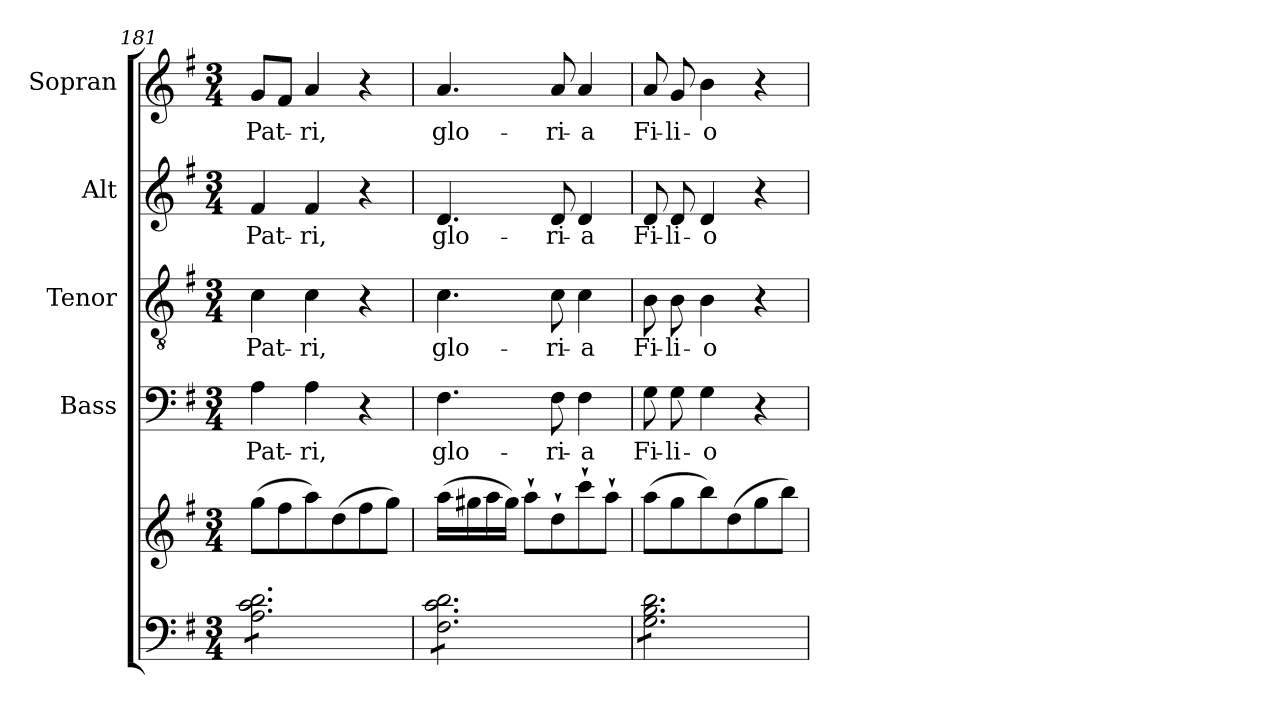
**kern	**kern	**kern	**text	**kern	**text	**kern	**text	**kern	**text
*part5	*part5	*part4	*part4	*part3	*part3	*part2	*part2	*part1	*part1
*staff6	*staff5	*staff4	*staff4	*staff3	*staff3	*staff2	*staff2	*staff1	*staff1
*	*	*I"Bass	*	*I"Tenor	*	*I"Alt	*	*I"Sopran	*
*	*	*I'B.	*	*I'T.	*	*I'A.	*	*I'S.	*
*clefF4	*clefG2	*clefF4	*	*clefGv2	*	*clefG2	*	*clefG2	*
*k[f#]	*k[f#]	*k[f#]	*	*k[f#]	*	*k[f#]	*	*k[f#]	*
*G:	*G:	*G:	*	*G:	*	*G:	*	*G:	*
*M3/4	*M3/4	*M3/4	*	*M3/4	*	*M3/4	*	*M3/4	*
=181	=181	=181	=181	=181	=181	=181	=181	=181	=181
!	!	!	!LO:LY:b	!	!LO:LY:b	!	!LO:LY:b	!	!LO:LY:b
*tremolo	*	*	*	*	*	*	*	*	*
8A\ 8c\ 8d\L	(>8gg\L	4A\	Pat-	4c\	Pat-	4f#/	Pat-	8g/L	Pat-
8A\ 8c\ 8d\	8ff#\	.	.	.	.	.	.	8f#/J	.
!	!	!	!LO:LY:b	!	!LO:LY:b	!	!LO:LY:b	!	!LO:LY:b
8A\ 8c\ 8d\	8aa\)	4A\	-ri,	4c\	-ri,	4f#/	-ri,	4a/	-ri,
8A\ 8c\ 8d\	(>8dd\	.	.	.	.	.	.	.	.
8A\ 8c\ 8d\	8ff#\	4r	.	4r	.	4r	.	4r	.
8A\ 8c\ 8d\J	8gg\J)	.	.	.	.	.	.	.	.
=182	=182	=182	=182	=182	=182	=182	=182	=182	=182
!	!	!	!LO:LY:b	!	!LO:LY:b	!	!LO:LY:b	!	!LO:LY:b
8F#\ 8c\ 8d\L	(>16aa\LL	4.F#\	glo-	4.c\	glo-	4.d/	glo-	4.a/	glo-
.	16gg#X\	.	.	.	.	.	.	.	.
8F#\ 8c\ 8d\	16aa\	.	.	.	.	.	.	.	.
.	16gg#\JJ)	.	.	.	.	.	.	.	.
8F#\ 8c\ 8d\	8aa`>\L	.	.	.	.	.	.	.	.
!	!	!	!LO:LY:b	!	!LO:LY:b	!	!LO:LY:b	!	!LO:LY:b
8F#\ 8c\ 8d\	8dd`>\	8F#\	-ri-	8c\	-ri-	8d/	-ri-	8a/	-ri-
!	!	!	!LO:LY:b	!	!LO:LY:b	!	!LO:LY:b	!	!LO:LY:b
8F#\ 8c\ 8d\	8ccc`>\	4F#\	-a	4c\	-a	4d/	-a	4a/	-a
8F#\ 8c\ 8d\J	8aa`>\J	.	.	.	.	.	.	.	.
=183	=183	=183	=183	=183	=183	=183	=183	=183	=183
!	!	!	!LO:LY:b	!	!LO:LY:b	!	!LO:LY:b	!	!LO:LY:b
8G\ 8B\ 8d\L	(>8aa\L	8G\	Fi-	8B\	Fi-	8d/	Fi-	8a/	Fi-
!	!	!	!LO:LY:b	!	!LO:LY:b	!	!LO:LY:b	!	!LO:LY:b
8G\ 8B\ 8d\	8gg\	8G\	-li-	8B\	-li-	8d/	-li-	8g/	-li-
!	!	!	!LO:LY:b	!	!LO:LY:b	!	!LO:LY:b	!	!LO:LY:b
8G\ 8B\ 8d\	8bb\)	4G\	-o	4B\	-o	4d/	-o	4b\	-o
8G\ 8B\ 8d\	(>8dd\	.	.	.	.	.	.	.	.
8G\ 8B\ 8d\	8gg\	4r	.	4r	.	4r	.	4r	.
8G\ 8B\ 8d\J	8bb\J)	.	.	.	.	.	.	.	.
*Xtremolo	*	*	*	*	*	*	*	*	*
=	=	=	=	=	=	=	=	=	=
*-	*-	*-	*-	*-	*-	*-	*-	*-	*-
